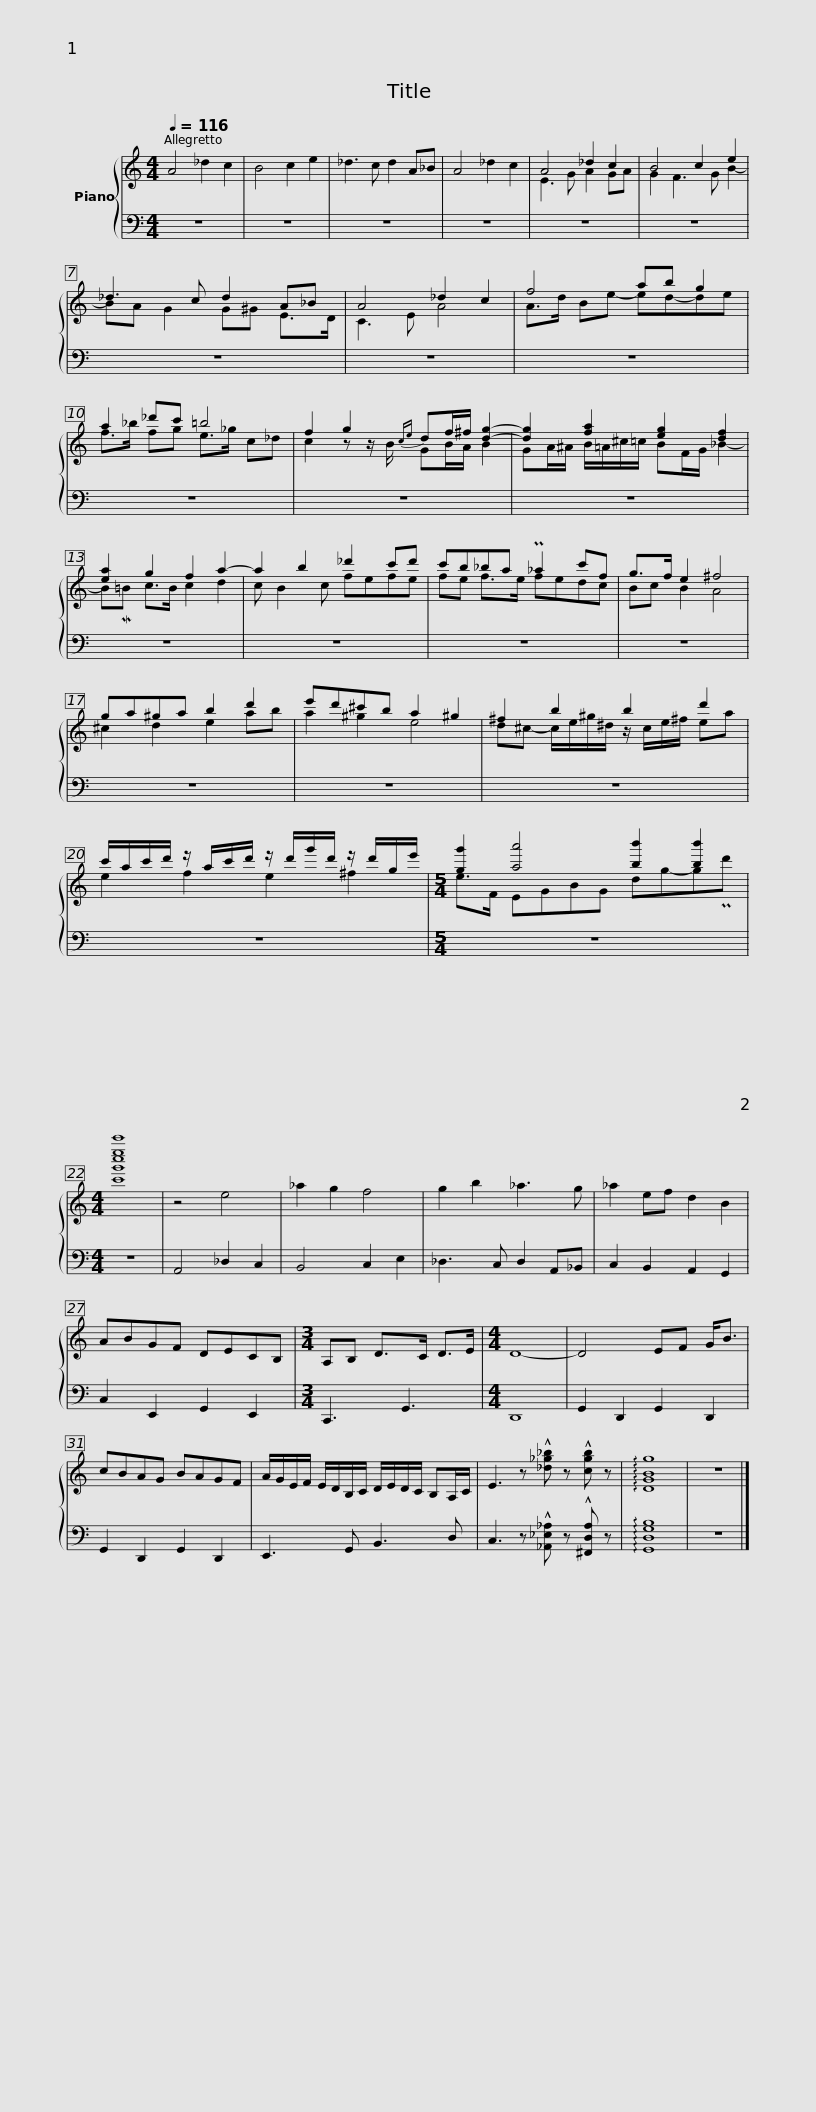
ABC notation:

X:1
%%score { ( 1 3 ) | 2 }
L:1/8
Q:1/4=116
M:4/4
I:linebreak $
K:C
V:1 treble
V:3 treble
V:2 bass
V:1
 A4 _d2 c2 | B4 c2 e2 | _d3 c d2 A_B | A4 _d2 c2 | A4 _d2 c2 | %5
 B4 c2 e2 | _d3 c d2 A_B |$ A4 _d2 c2 | f4 ab g2 | a2 _d'c' =b4 | %10
 f2 g2{ce} df/^f/ [dg]2- |$ [dg]2 [fa]2 [eg]2 [df]2 | [ea]2 g2 f2 a2- | a2 b2 _d'2 c'd' | c'b_ba P_a2 c'f |$ %15
 g>f e2 ^f4 | ga^ga b2 d'2 | e'd'^c'b a2 ^g2 | ^f2 b2 b2 d'2 |$ c'/a/c'/d'/ z/ a/c'/d'/ z/ d'/g'/d'/ z/ d'/g/e'/ | %20
[M:5/4] [gg']2 [aa']4 [bb']2 [bb']2 |[M:4/4] [c'g'c''e''c''']8 | z4 e4 | _a2 g2 f4 |$ g2 b2 _a3 g | %25
 _a2 ef d2 B2 | ABGF DECB, |[M:3/4] A,B, D>C D>E |[M:4/4] D8- | D4 EF G<B |$ %30
 cBAG BAGF | A/G/E/F/ E/D/B,/C/ D/E/D/C/ B,A,/C/ | E3 z !^![_d_g_b] z !^![cgb] z | !arpeggio![DGBg]8 | z8 |] %35
V:2
 z8 | z8 | z8 | z8 | z8 | %5
 z8 | z8 |$ z8 | z8 | z8 | %10
 z8 |$ z8 | z8 | z8 | z8 |$ %15
 z8 | z8 | z8 | z8 |$ z8 | %20
[M:5/4] z10 |[M:4/4] z8 | A,,4 _D,2 C,2 | B,,4 C,2 E,2 |$ _D,3 C, D,2 A,,_B,, | %25
 C,2 B,,2 A,,2 G,,2 | C,2 E,,2 G,,2 E,,2 |[M:3/4] C,,3 G,,3 |[M:4/4] D,,8 | G,,2 D,,2 G,,2 D,,2 |$ %30
 G,,2 D,,2 G,,2 D,,2 | E,,3 G,, B,,3 D, | C,3 z !^![_A,,_E,_A,] z !^![^F,,D,A,] z | !arpeggio![G,,D,G,B,]8 | z8 |] %35
V:3
 x8 | x8 | x8 | x8 | E3 G A2 GA | %5
 G2 F3 G B2- | BA G2 G^G E>D |$ C3 E A4 | A>d Be- ed-de | f>_b fg e>_g c_d | %10
 c2 z z/ B/ GB/A/ B2 |$ GA/^A/ B/=A/^c/=c/ BF/G/ _B2- | BM=B c>B c2 d2 | c B2 c fefe | fe f>e fedc |$ %15
 Bc B2 A4 | ^c2 d2 e2 ab | a2 ^g2 e4 | d^c- c/e/^g/^d/ z/ c/e/^f/ ea |$ e2 f2 e2 ^f2 | %20
[M:5/4] e>F EGBG dg-gPd' |[M:4/4] x8 | x8 | x8 |$ x8 | %25
 x8 | x8 |[M:3/4] x6 |[M:4/4] x8 | x8 |$ %30
 x8 | x8 | x8 | x8 | x8 |] %35
